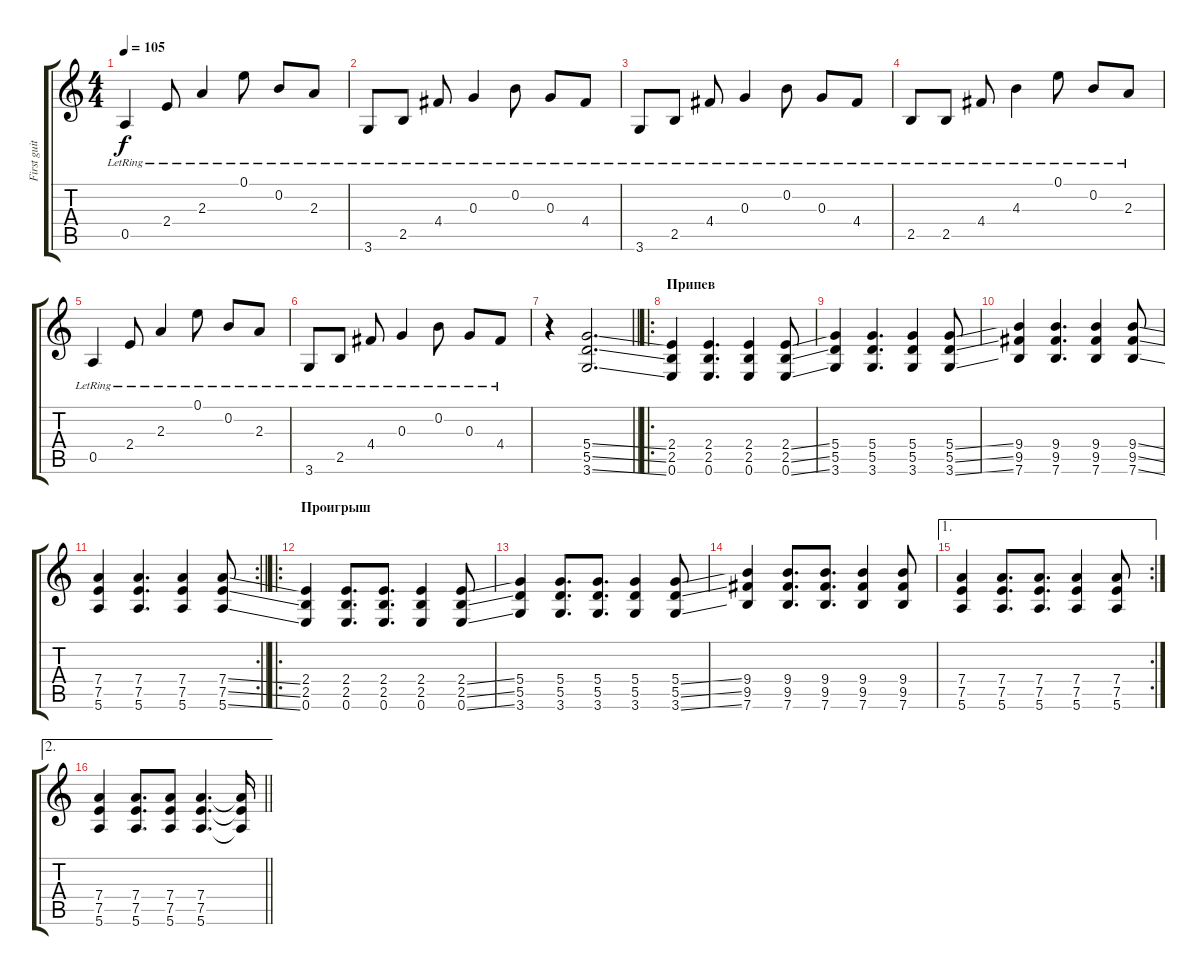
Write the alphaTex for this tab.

\track ("First guitar" "First guit") {solo instrument electricguitarclean}
\staff {score tabs}
\tuning (E4 B3 G3 D3 A2 E2) {hide}
\ts (4 4)
\tempo 105
\clef g2
\ks c
0.5{lr}.4{dy f} 2.4{lr}.8 2.3{lr}.4 0.1{lr}.8 0.2{lr}.8 2.3{lr}.8 |
3.6{lr}.8 2.5{lr}.8 4.4{lr}.8 0.3{lr}.4 0.2{lr}.8 0.3{lr}.8 4.4{lr}.8 |
3.6{lr}.8 2.5{lr}.8 4.4{lr}.8 0.3{lr}.4 0.2{lr}.8 0.3{lr}.8 4.4{lr}.8 |
2.5{lr}.8 2.5{lr}.8 4.4{lr}.8 4.3{lr}.4 0.1{lr}.8 0.2{lr}.8 2.3{lr}.8 |
0.5{lr}.4 2.4{lr}.8 2.3{lr}.4 0.1{lr}.8 0.2{lr}.8 2.3{lr}.8 |
3.6{lr}.8 2.5{lr}.8 4.4{lr}.8 0.3{lr}.4 0.2{lr}.8 0.3{lr}.8 4.4{lr}.8 |
\barLineRight lightlight
r.4 (5.4{ss} 5.5{ss} 3.6{ss}).2{d volume 12 instrument distortionguitar} |
\ro
\section ("" "Припев")
(2.4 2.5 0.6).4 (2.4 2.5 0.6).4{d} (2.4 2.5 0.6).4 (2.4{ss} 2.5{ss} 0.6{ss}).8 |
(5.4 5.5 3.6).4 (5.4 5.5 3.6).4{d} (5.4 5.5 3.6).4 (5.4{ss} 5.5{ss} 3.6{ss}).8 |
(9.4 9.5 7.6).4 (9.4 9.5 7.6).4{d} (9.4 9.5 7.6).4 (9.4{ss} 9.5{ss} 7.6{ss}).8 |
\rc 2
\barLineRight lightlight
(7.4 7.5 5.6).4 (7.4 7.5 5.6).4{d} (7.4 7.5 5.6).4 (7.4{ss} 7.5{ss} 5.6{ss}).8 |
\ro
\section ("" "Проигрыш")
(2.4 2.5 0.6).4 (2.4 2.5 0.6).8{d} (2.4 2.5 0.6).8{d} (2.4 2.5 0.6).4 (2.4{ss} 2.5{ss} 0.6{ss}).8 |
(5.4 5.5 3.6).4 (5.4 5.5 3.6).8{d} (5.4 5.5 3.6).8{d} (5.4 5.5 3.6).4 (5.4{ss} 5.5{ss} 3.6{ss}).8 |
(9.4 9.5 7.6).4 (9.4 9.5 7.6).8{d} (9.4 9.5 7.6).8{d} (9.4 9.5 7.6).4 (9.4 9.5 7.6).8 |
\ae 1
\rc 2
(7.4 7.5 5.6).4 (7.4 7.5 5.6).8{d} (7.4 7.5 5.6).8{d} (7.4 7.5 5.6).4 (7.4 7.5 5.6).8 |
\ae 2
\barLineRight lightlight
(7.4 7.5 5.6).4 (7.4 7.5 5.6).8{d} (7.4 7.5 5.6).8 (7.4 7.5 5.6).4{d} (7.4{t} 7.5{t} 5.6{t}).16
